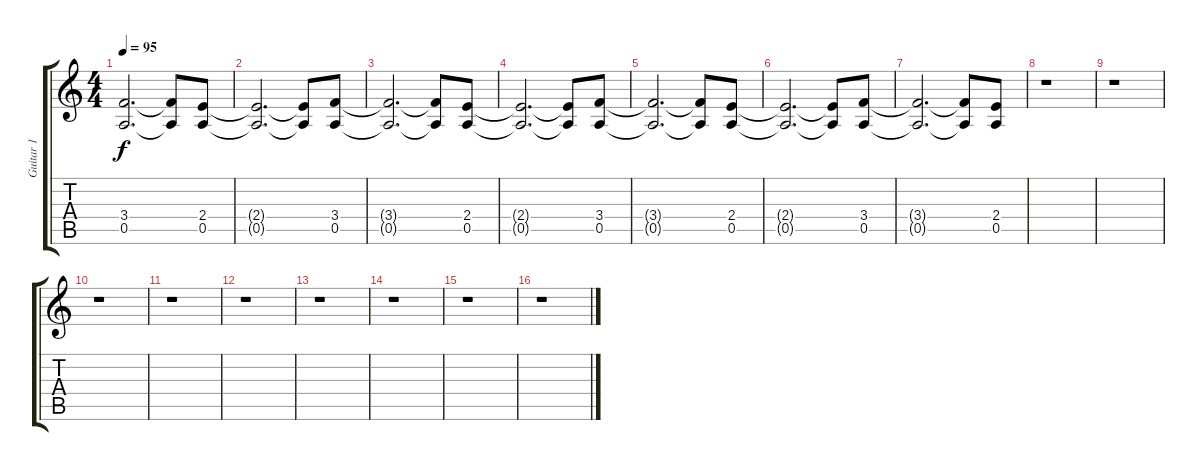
\track ("Guitar 1" "Guitar 1") {instrument overdrivenguitar}
\staff {score tabs}
\tuning (E4 B3 G3 D3 A2 E2) {hide}
\ts (4 4)
\tempo 95
\clef g2
\ks c
(3.4{t} 0.5{t}).2{d dy f} (3.4{t} 0.5{t}).8 (2.4 0.5).8 |
(2.4{t} 0.5{t}).2{d} (2.4{t} 0.5{t}).8 (3.4 0.5).8 |
(3.4{t} 0.5{t}).2{d} (3.4{t} 0.5{t}).8 (2.4 0.5).8 |
(2.4{t} 0.5{t}).2{d} (2.4{t} 0.5{t}).8 (3.4 0.5).8 |
(3.4{t} 0.5{t}).2{d} (3.4{t} 0.5{t}).8 (2.4 0.5).8 |
(2.4{t} 0.5{t}).2{d} (2.4{t} 0.5{t}).8 (3.4 0.5).8 |
(3.4{t} 0.5{t}).2{d} (3.4{t} 0.5{t}).8 (2.4 0.5).8 |
r.1 |
r.1 |
r.1 |
r.1 |
r.1 |
r.1 |
r.1 |
r.1 |
r.1
